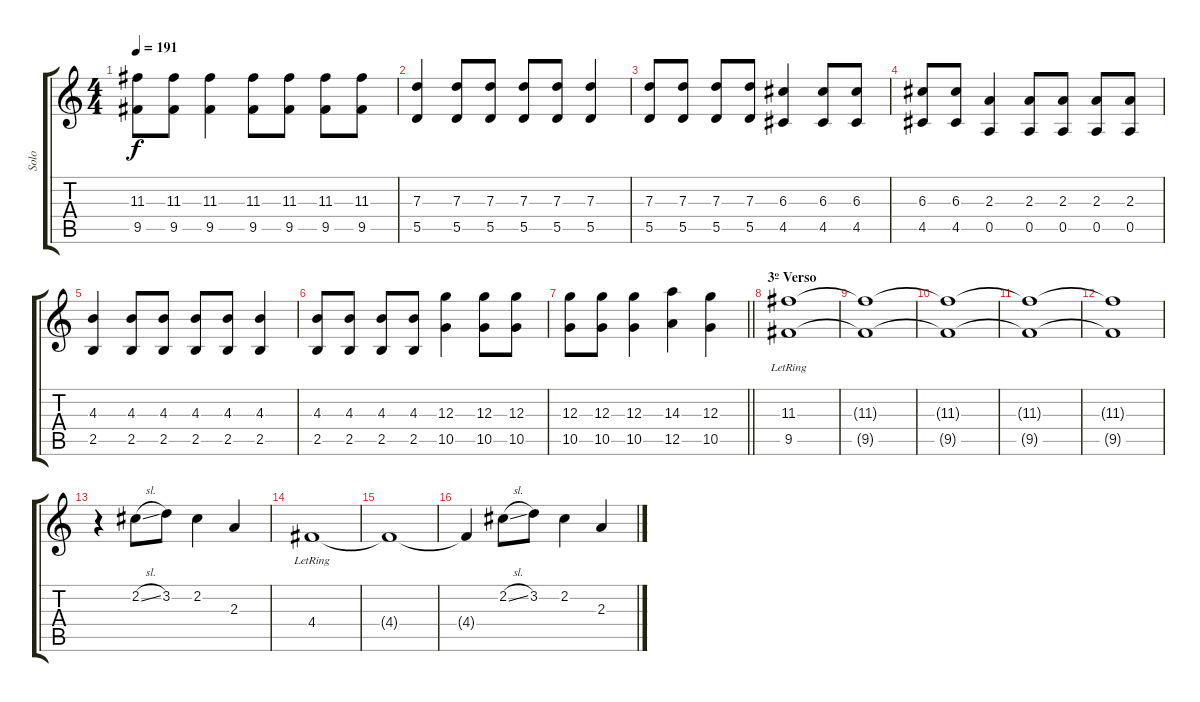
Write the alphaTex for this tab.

\track ("Solo" "Solo") {instrument distortionguitar}
\staff {score tabs}
\tuning (E4 B3 G3 D3 A2 D2) {hide}
\ts (4 4)
\tempo 191
\clef g2
\ks c
(11.3 9.5).8{dy f} (11.3 9.5).8 (11.3 9.5).4 (11.3 9.5).8 (11.3 9.5).8 (11.3 9.5).8 (11.3 9.5).8 |
(7.3 5.5).4 (7.3 5.5).8 (7.3 5.5).8 (7.3 5.5).8 (7.3 5.5).8 (7.3 5.5).4 |
(7.3 5.5).8 (7.3 5.5).8 (7.3 5.5).8 (7.3 5.5).8 (6.3 4.5).4 (6.3 4.5).8 (6.3 4.5).8 |
(6.3 4.5).8 (6.3 4.5).8 (2.3 0.5).4 (2.3 0.5).8 (2.3 0.5).8 (2.3 0.5).8 (2.3 0.5).8 |
(4.3 2.5).4 (4.3 2.5).8 (4.3 2.5).8 (4.3 2.5).8 (4.3 2.5).8 (4.3 2.5).4 |
(4.3 2.5).8 (4.3 2.5).8 (4.3 2.5).8 (4.3 2.5).8 (12.3 10.5).4 (12.3 10.5).8 (12.3 10.5).8 |
\barLineRight lightlight
(12.3 10.5).8 (12.3 10.5).8 (12.3 10.5).4 (14.3 12.5).4 (12.3 10.5).4 |
\section ("" "3º Verso")
(11.3{lr} 9.5{lr}).1 |
(11.3{t} 9.5{t}).1 |
(11.3{t} 9.5{t}).1 |
(11.3{t} 9.5{t}).1 |
(11.3{t} 9.5{t}).1 |
r.4 2.2{sl}.8 3.2.8 2.2.4 2.3.4 |
4.4{lr}.1 |
4.4{t}.1 |
4.4{t}.4 2.2{sl}.8 3.2.8 2.2.4 2.3.4
